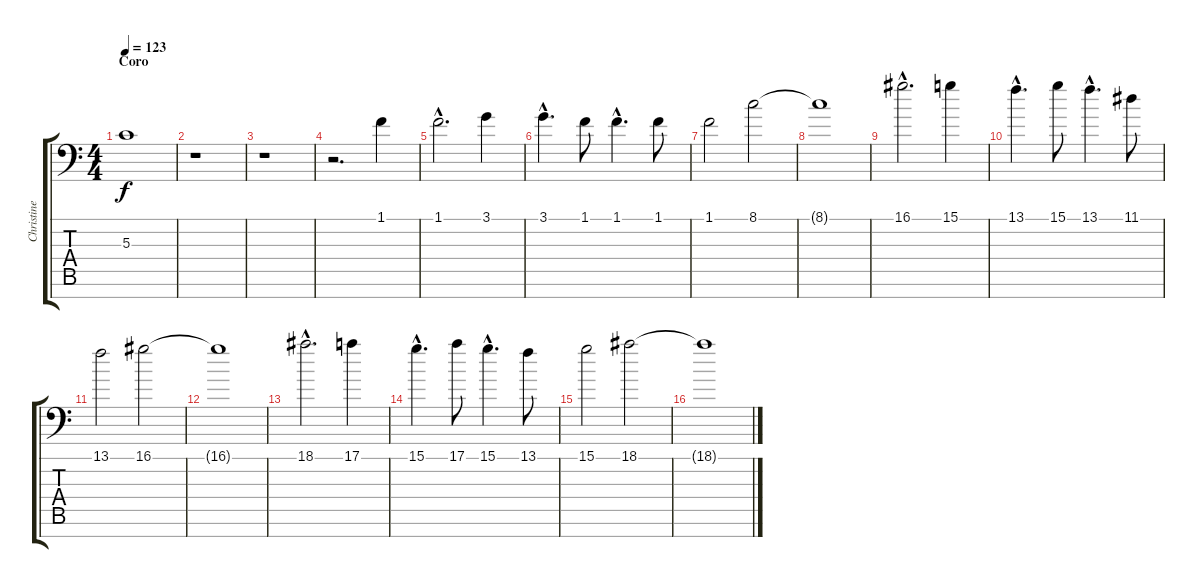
\track ("Christine" "Christine") {instrument voiceoohs}
\staff {score tabs}
\tuning (E4 B3 G3 D3 A2 E2 C-1) {hide}
\ts (4 4)
\section ("" "Coro")
\tempo 123
\clef f4
\ks c
5.3.1{dy f} |
r.1 |
r.1 |
r.2{d} 1.1.4 |
1.1{hac}.2{d} 3.1.4 |
3.1{hac}.4{d} 1.1.8 1.1{hac}.4{d} 1.1.8 |
1.1.2 8.1.2 |
8.1{t}.1 |
16.1{hac}.2{d} 15.1.4 |
13.1{hac}.4{d} 15.1.8 13.1{hac}.4{d} 11.1.8 |
13.1.2 16.1.2 |
16.1{t}.1 |
18.1{hac}.2{d} 17.1.4 |
15.1{hac}.4{d} 17.1.8 15.1{hac}.4{d} 13.1.8 |
15.1.2 18.1.2 |
18.1{t}.1
